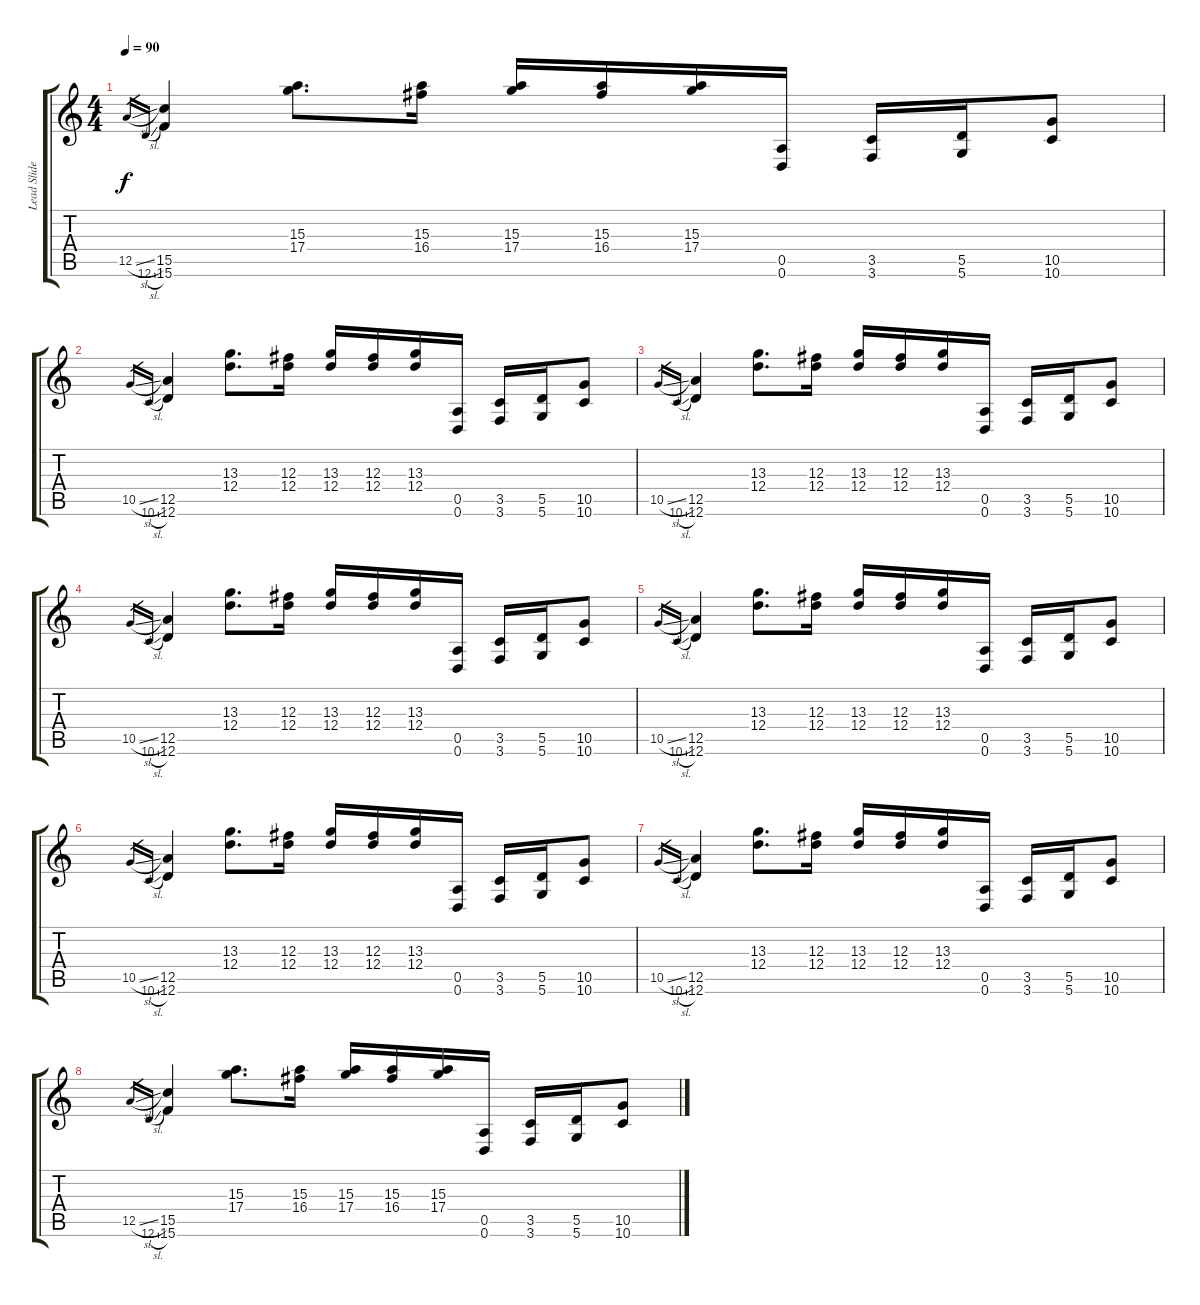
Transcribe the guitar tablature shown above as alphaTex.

\track ("Lead Slide Guitar (D. Deleo, Open D tuni" "Lead Slide") {instrument overdrivenguitar}
\staff {score tabs}
\tuning (D4 A3 Gb3 D3 A2 D2) {hide}
\ts (4 4)
\tempo 90
\clef g2
\ks c
12.5{sl}.16{gr dy f} 12.6{sl}.16{gr} (15.5 15.6).4 (15.3 17.4).8{d} (15.3 16.4).16 (15.3 17.4).16 (15.3 16.4).16 (15.3 17.4).16 (0.5 0.6).16 (3.5 3.6).16 (5.5 5.6).16 (10.5 10.6).8 |
10.5{sl}.16{gr} 10.6{sl}.16{gr} (12.5 12.6).4 (13.3 12.4).8{d} (12.3 12.4).16 (13.3 12.4).16 (12.3 12.4).16 (13.3 12.4).16 (0.5 0.6).16 (3.5 3.6).16 (5.5 5.6).16 (10.5 10.6).8 |
10.5{sl}.16{gr} 10.6{sl}.16{gr} (12.5 12.6).4 (13.3 12.4).8{d} (12.3 12.4).16 (13.3 12.4).16 (12.3 12.4).16 (13.3 12.4).16 (0.5 0.6).16 (3.5 3.6).16 (5.5 5.6).16 (10.5 10.6).8 |
10.5{sl}.16{gr} 10.6{sl}.16{gr} (12.5 12.6).4 (13.3 12.4).8{d} (12.3 12.4).16 (13.3 12.4).16 (12.3 12.4).16 (13.3 12.4).16 (0.5 0.6).16 (3.5 3.6).16 (5.5 5.6).16 (10.5 10.6).8 |
10.5{sl}.16{gr} 10.6{sl}.16{gr} (12.5 12.6).4 (13.3 12.4).8{d} (12.3 12.4).16 (13.3 12.4).16 (12.3 12.4).16 (13.3 12.4).16 (0.5 0.6).16 (3.5 3.6).16 (5.5 5.6).16 (10.5 10.6).8 |
10.5{sl}.16{gr} 10.6{sl}.16{gr} (12.5 12.6).4 (13.3 12.4).8{d} (12.3 12.4).16 (13.3 12.4).16 (12.3 12.4).16 (13.3 12.4).16 (0.5 0.6).16 (3.5 3.6).16 (5.5 5.6).16 (10.5 10.6).8 |
10.5{sl}.16{gr} 10.6{sl}.16{gr} (12.5 12.6).4 (13.3 12.4).8{d} (12.3 12.4).16 (13.3 12.4).16 (12.3 12.4).16 (13.3 12.4).16 (0.5 0.6).16 (3.5 3.6).16 (5.5 5.6).16 (10.5 10.6).8 |
12.5{sl}.16{gr} 12.6{sl}.16{gr} (15.5 15.6).4 (15.3 17.4).8{d} (15.3 16.4).16 (15.3 17.4).16 (15.3 16.4).16 (15.3 17.4).16 (0.5 0.6).16 (3.5 3.6).16 (5.5 5.6).16 (10.5 10.6).8
